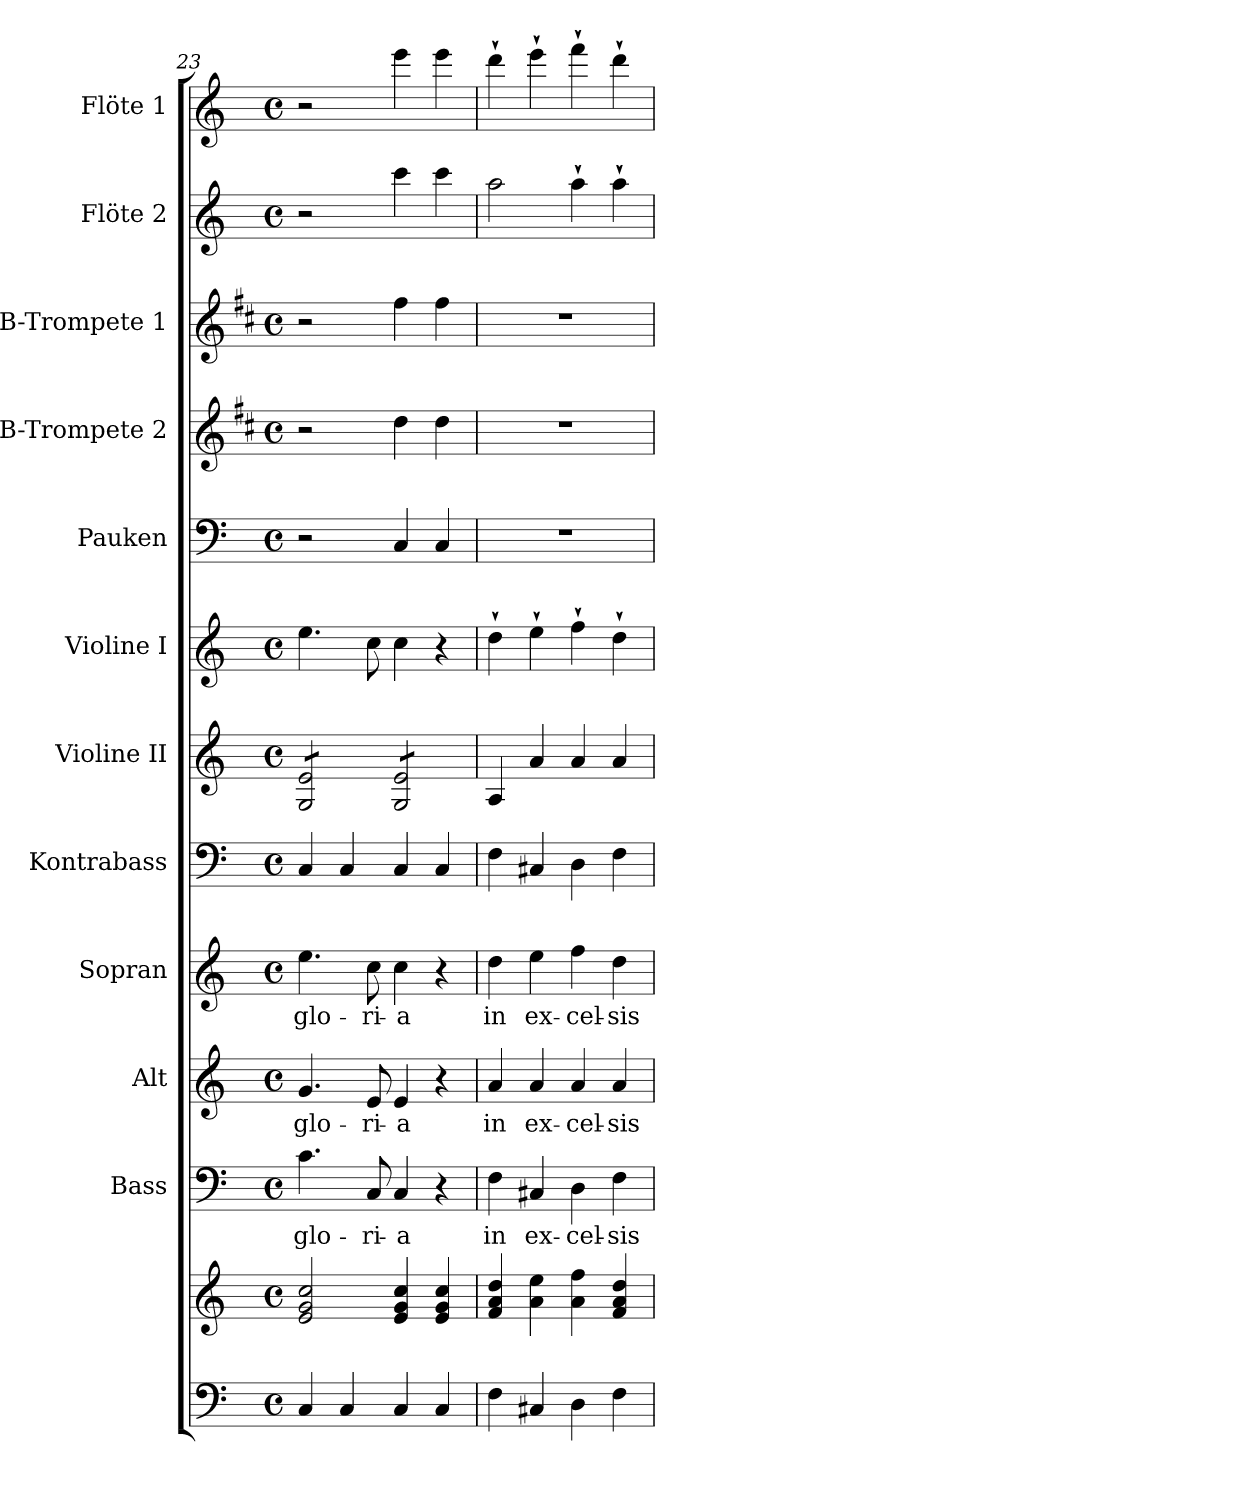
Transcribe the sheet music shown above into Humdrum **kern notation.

**kern	**kern	**kern	**text	**kern	**text	**kern	**text	**kern	**kern	**kern	**kern	**kern	**kern	**kern	**kern
*part12	*part12	*part11	*part11	*part10	*part10	*part9	*part9	*part8	*part7	*part6	*part5	*part4	*part3	*part2	*part1
*staff13	*staff12	*staff11	*staff11	*staff10	*staff10	*staff9	*staff9	*staff8	*staff7	*staff6	*staff5	*staff4	*staff3	*staff2	*staff1
*	*	*I"Bass	*	*I"Alt	*	*I"Sopran	*	*I"Kontrabass	*I"Violine II	*I"Violine I	*I"Pauken	*I"B-Trompete 2	*I"B-Trompete 1	*I"Flöte 2	*I"Flöte 1
*	*	*I'B.	*	*I'A.	*	*I'S.	*	*I'Kb.	*I'Vl. II	*I'Vl. I	*I'Pk.	*I'B Trp. 2	*I'B Trp. 1	*I'Fl. 2	*I'Fl. 1
*clefF4	*clefG2	*clefF4	*	*clefG2	*	*clefG2	*	*clefF4	*clefG2	*clefG2	*clefF4	*clefG2	*clefG2	*clefG2	*clefG2
*	*	*	*	*	*	*	*	*ITrd7c12	*	*	*	*ITrd1c2	*ITrd1c2	*	*
*k[]	*k[]	*k[]	*	*k[]	*	*k[]	*	*k[]	*k[]	*k[]	*k[]	*k[]	*k[]	*k[]	*k[]
*C:	*C:	*C:	*	*C:	*	*C:	*	*C:	*C:	*C:	*C:	*C:	*C:	*C:	*C:
*M4/4	*M4/4	*M4/4	*	*M4/4	*	*M4/4	*	*M4/4	*M4/4	*M4/4	*M4/4	*M4/4	*M4/4	*M4/4	*M4/4
*met(c)	*met(c)	*met(c)	*	*met(c)	*	*met(c)	*	*met(c)	*met(c)	*met(c)	*met(c)	*met(c)	*met(c)	*met(c)	*met(c)
=23	=23	=23	=23	=23	=23	=23	=23	=23	=23	=23	=23	=23	=23	=23	=23
!	!	!	!LO:LY:b	!	!LO:LY:b	!	!LO:LY:b	!	!	!	!	!	!	!	!
*	*	*	*	*	*	*	*	*	*tremolo	*	*	*	*	*	*
4C/	2e/ 2g/ 2cc/	4.c\	glo-	4.g/	glo-	4.ee\	glo-	4CC/	8G/ 8e/L	4.ee\	2r	2r	2r	2r	2r
.	.	.	.	.	.	.	.	.	8G/ 8e/	.	.	.	.	.	.
4C/	.	.	.	.	.	.	.	4CC/	8G/ 8e/	.	.	.	.	.	.
!	!	!	!LO:LY:b	!	!LO:LY:b	!	!LO:LY:b	!	!	!	!	!	!	!	!
.	.	8C/	-ri-	8e/	-ri-	8cc\	-ri-	.	8G/ 8e/J	8cc\	.	.	.	.	.
!	!	!	!LO:LY:b	!	!LO:LY:b	!	!LO:LY:b	!	!	!	!	!	!	!	!
4C/	4e/ 4g/ 4cc/	4C/	-a	4e/	-a	4cc\	-a	4CC/	8G/ 8e/L	4cc\	4C/	4cc\	4ee\	4ccc\	4eee\
.	.	.	.	.	.	.	.	.	8G/ 8e/	.	.	.	.	.	.
4C/	4e/ 4g/ 4cc/	4r	.	4r	.	4r	.	4CC/	8G/ 8e/	4r	4C/	4cc\	4ee\	4ccc\	4eee\
.	.	.	.	.	.	.	.	.	8G/ 8e/J	.	.	.	.	.	.
*	*	*	*	*	*	*	*	*	*Xtremolo	*	*	*	*	*	*
=24	=24	=24	=24	=24	=24	=24	=24	=24	=24	=24	=24	=24	=24	=24	=24
!	!	!	!LO:LY:b	!	!LO:LY:b	!	!LO:LY:b	!	!	!	!	!	!	!	!
4F\	4f/ 4a/ 4dd/	4F\	in	4a/	in	4dd\	in	4FF\	4A/	4dd`>\	1r	1r	1r	2aa\	4ddd`>\
!	!	!	!LO:LY:b	!	!LO:LY:b	!	!LO:LY:b	!	!	!	!	!	!	!	!
4C#X/	4a\ 4ee\	4C#X/	ex-	4a/	ex-	4ee\	ex-	4CC#X/	4a/	4ee`>\	.	.	.	.	4eee`>\
!	!	!	!LO:LY:b	!	!LO:LY:b	!	!LO:LY:b	!	!	!	!	!	!	!	!
4D\	4a\ 4ff\	4D\	-cel-	4a/	-cel-	4ff\	-cel-	4DD\	4a/	4ff`>\	.	.	.	4aa`>\	4fff`>\
!	!	!	!LO:LY:b	!	!LO:LY:b	!	!LO:LY:b	!	!	!	!	!	!	!	!
4F\	4f/ 4a/ 4dd/	4F\	-sis	4a/	-sis	4dd\	-sis	4FF\	4a/	4dd`>\	.	.	.	4aa`>\	4ddd`>\
=	=	=	=	=	=	=	=	=	=	=	=	=	=	=	=
*-	*-	*-	*-	*-	*-	*-	*-	*-	*-	*-	*-	*-	*-	*-	*-
